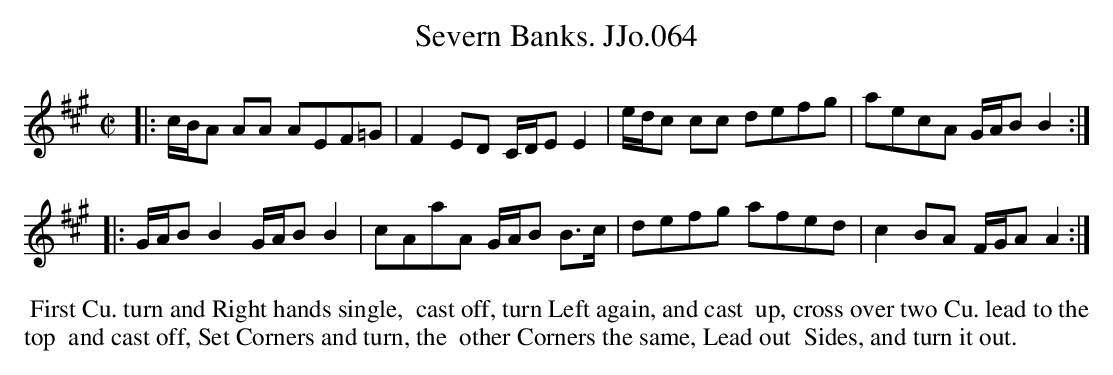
X:1
T:Severn Banks. JJo.064
M:C|
L:1/8
K:A
|:\
c/B/A AA AEF=G | F2ED C/D/EE2 |\
e/d/c cc defg | aecA G/A/BB2 :|
|:\
G/A/BB2 G/A/BB2 | cAaA G/A/B B>c |\
defg afed | c2BA F/G/AA2 :|
